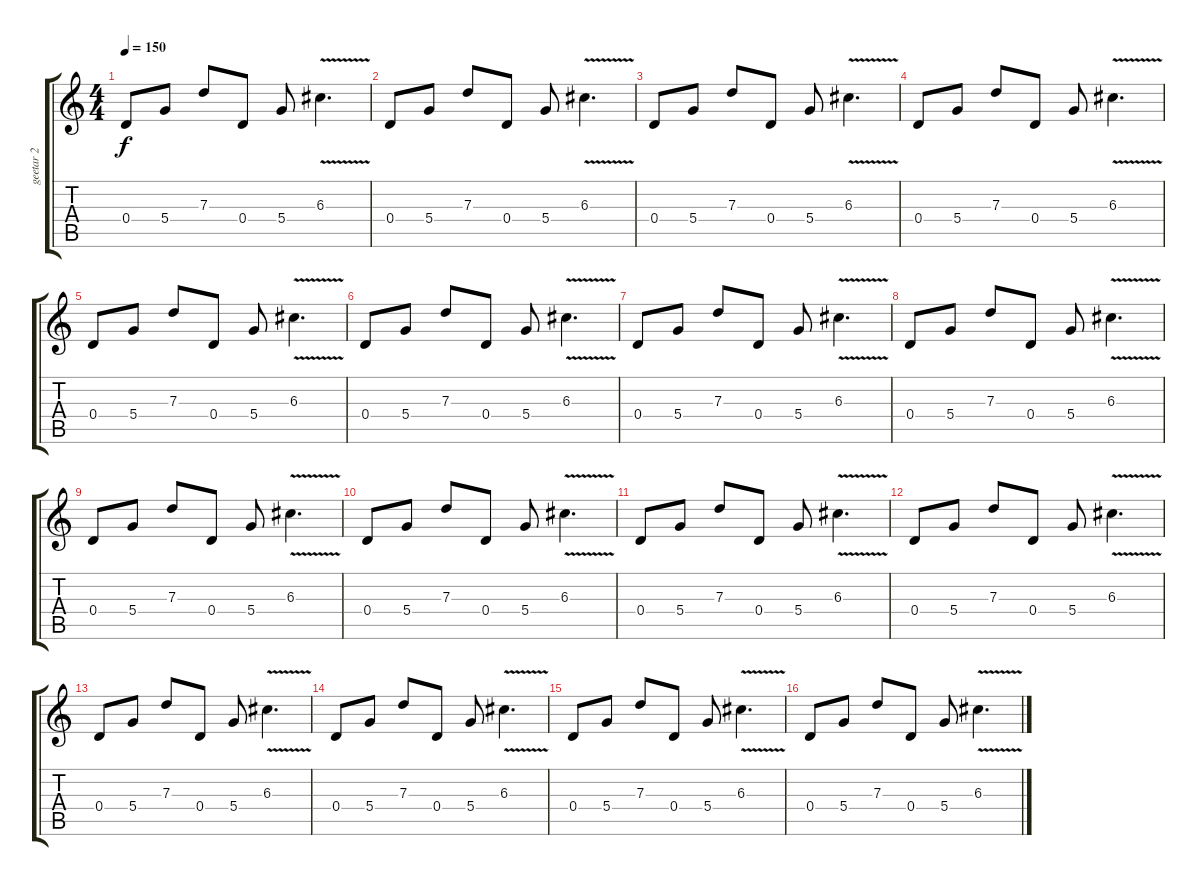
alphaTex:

\track ("geetar 2" "geetar 2") {instrument distortionguitar}
\staff {score tabs}
\tuning (E4 B3 G3 D3 A2 E2) {hide}
\ts (4 4)
\tempo 150
\clef g2
\ks c
0.4.8{dy f instrument distortionguitar} 5.4.8 7.3.8 0.4.8 5.4.8 6.3{v}.4{d} |
0.4.8 5.4.8 7.3.8 0.4.8 5.4.8 6.3{v}.4{d} |
0.4.8 5.4.8 7.3.8 0.4.8 5.4.8 6.3{v}.4{d} |
0.4.8 5.4.8 7.3.8 0.4.8 5.4.8 6.3{v}.4{d} |
0.4.8 5.4.8 7.3.8 0.4.8 5.4.8 6.3{v}.4{d} |
0.4.8 5.4.8 7.3.8 0.4.8 5.4.8 6.3{v}.4{d} |
0.4.8 5.4.8 7.3.8 0.4.8 5.4.8 6.3{v}.4{d} |
0.4.8 5.4.8 7.3.8 0.4.8 5.4.8 6.3{v}.4{d} |
0.4.8 5.4.8 7.3.8 0.4.8 5.4.8 6.3{v}.4{d} |
0.4.8 5.4.8 7.3.8 0.4.8 5.4.8 6.3{v}.4{d} |
0.4.8 5.4.8 7.3.8 0.4.8 5.4.8 6.3{v}.4{d} |
0.4.8 5.4.8 7.3.8 0.4.8 5.4.8 6.3{v}.4{d} |
0.4.8 5.4.8 7.3.8 0.4.8 5.4.8 6.3{v}.4{d} |
0.4.8 5.4.8 7.3.8 0.4.8 5.4.8 6.3{v}.4{d} |
0.4.8 5.4.8 7.3.8 0.4.8 5.4.8 6.3{v}.4{d} |
0.4.8 5.4.8 7.3.8 0.4.8 5.4.8 6.3{v}.4{d}
